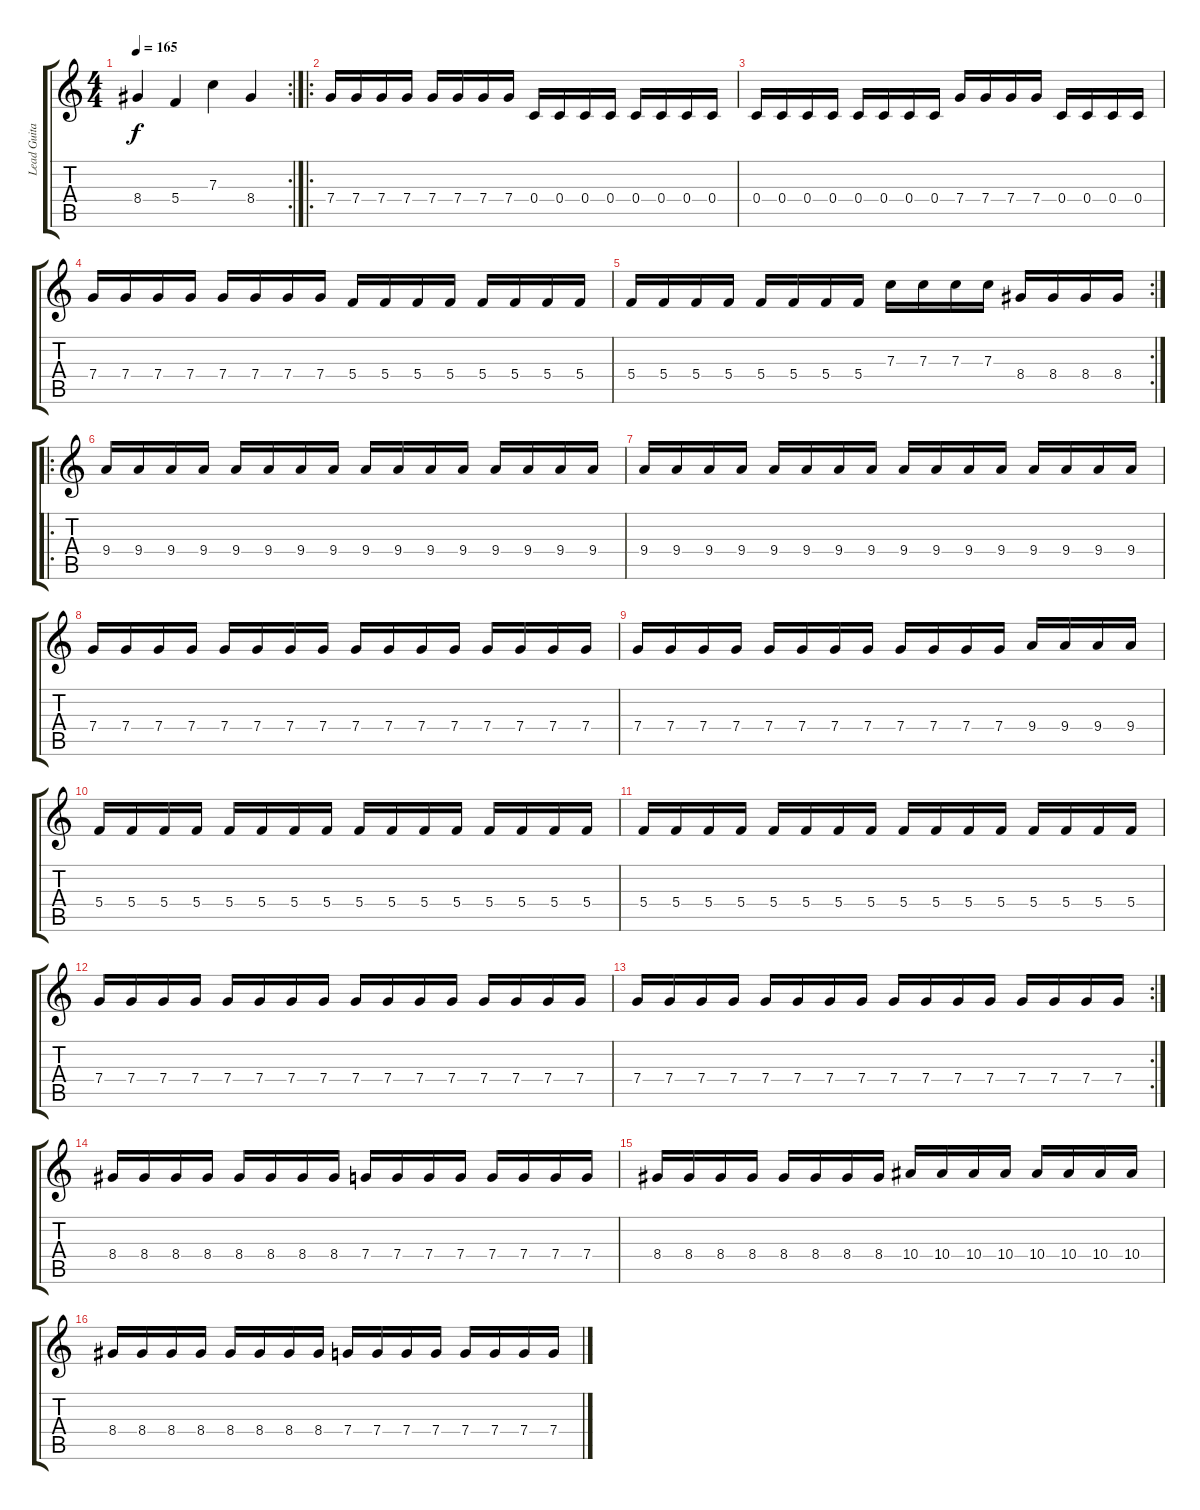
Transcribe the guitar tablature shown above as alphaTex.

\track ("Lead Guitar" "Lead Guita") {instrument overdrivenguitar}
\staff {score tabs}
\tuning (D4 A3 F3 C3 G2 C2) {hide}
\rc 2
\ts (4 4)
\tempo 165
\clef g2
\ks c
8.4.4{dy f} 5.4.4 7.3.4 8.4.4 |
\ro
7.4.16 7.4.16 7.4.16 7.4.16 7.4.16 7.4.16 7.4.16 7.4.16 0.4.16 0.4.16 0.4.16 0.4.16 0.4.16 0.4.16 0.4.16 0.4.16 |
0.4.16 0.4.16 0.4.16 0.4.16 0.4.16 0.4.16 0.4.16 0.4.16 7.4.16 7.4.16 7.4.16 7.4.16 0.4.16 0.4.16 0.4.16 0.4.16 |
7.4.16 7.4.16 7.4.16 7.4.16 7.4.16 7.4.16 7.4.16 7.4.16 5.4.16 5.4.16 5.4.16 5.4.16 5.4.16 5.4.16 5.4.16 5.4.16 |
\rc 2
5.4.16 5.4.16 5.4.16 5.4.16 5.4.16 5.4.16 5.4.16 5.4.16 7.3.16 7.3.16 7.3.16 7.3.16 8.4.16 8.4.16 8.4.16 8.4.16 |
\ro
9.4.16 9.4.16 9.4.16 9.4.16 9.4.16 9.4.16 9.4.16 9.4.16 9.4.16 9.4.16 9.4.16 9.4.16 9.4.16 9.4.16 9.4.16 9.4.16 |
9.4.16 9.4.16 9.4.16 9.4.16 9.4.16 9.4.16 9.4.16 9.4.16 9.4.16 9.4.16 9.4.16 9.4.16 9.4.16 9.4.16 9.4.16 9.4.16 |
7.4.16 7.4.16 7.4.16 7.4.16 7.4.16 7.4.16 7.4.16 7.4.16 7.4.16 7.4.16 7.4.16 7.4.16 7.4.16 7.4.16 7.4.16 7.4.16 |
7.4.16 7.4.16 7.4.16 7.4.16 7.4.16 7.4.16 7.4.16 7.4.16 7.4.16 7.4.16 7.4.16 7.4.16 9.4.16 9.4.16 9.4.16 9.4.16 |
5.4.16 5.4.16 5.4.16 5.4.16 5.4.16 5.4.16 5.4.16 5.4.16 5.4.16 5.4.16 5.4.16 5.4.16 5.4.16 5.4.16 5.4.16 5.4.16 |
5.4.16 5.4.16 5.4.16 5.4.16 5.4.16 5.4.16 5.4.16 5.4.16 5.4.16 5.4.16 5.4.16 5.4.16 5.4.16 5.4.16 5.4.16 5.4.16 |
7.4.16 7.4.16 7.4.16 7.4.16 7.4.16 7.4.16 7.4.16 7.4.16 7.4.16 7.4.16 7.4.16 7.4.16 7.4.16 7.4.16 7.4.16 7.4.16 |
\rc 2
7.4.16 7.4.16 7.4.16 7.4.16 7.4.16 7.4.16 7.4.16 7.4.16 7.4.16 7.4.16 7.4.16 7.4.16 7.4.16 7.4.16 7.4.16 7.4.16 |
8.4.16 8.4.16 8.4.16 8.4.16 8.4.16 8.4.16 8.4.16 8.4.16 7.4.16 7.4.16 7.4.16 7.4.16 7.4.16 7.4.16 7.4.16 7.4.16 |
8.4.16 8.4.16 8.4.16 8.4.16 8.4.16 8.4.16 8.4.16 8.4.16 10.4.16 10.4.16 10.4.16 10.4.16 10.4.16 10.4.16 10.4.16 10.4.16 |
8.4.16 8.4.16 8.4.16 8.4.16 8.4.16 8.4.16 8.4.16 8.4.16 7.4.16 7.4.16 7.4.16 7.4.16 7.4.16 7.4.16 7.4.16 7.4.16
